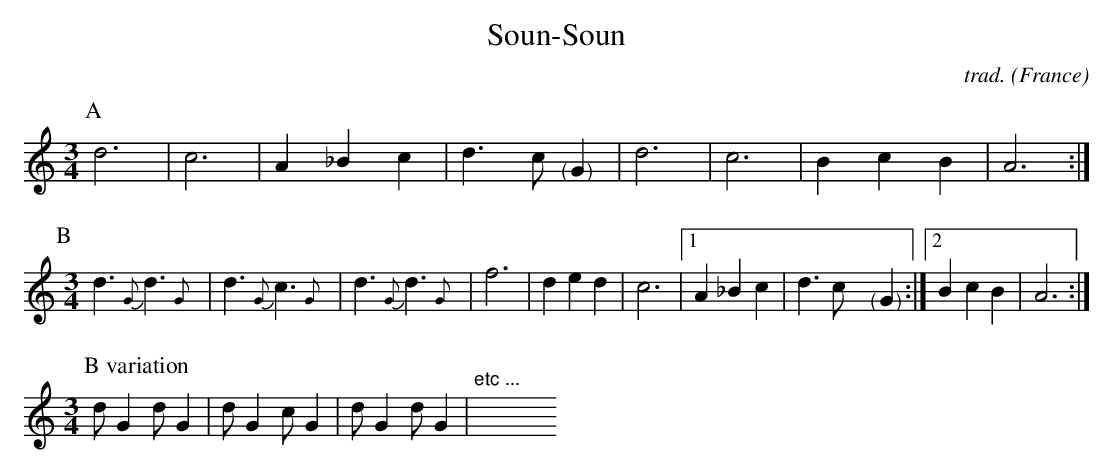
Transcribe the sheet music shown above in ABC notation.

X:1
T:Soun-Soun
C:trad.
O:France
M:none
L:1/4
K:C
P:A
M:3/4
d3 | c3 | A_Bc | d>c"<("">)"G | \
d3 | c3 | BcB | A3 :|
P:B
M:3/4
d3/{G} d3/{G} | d3/{G} c3/{G} | d3/{G} d3/{G} | f3 | \
ded | c3 |[1 A_Bc | d>cx"<("">)"G :|[2 BcB | A3 :|
P:B variation
M:3/4
d/G d/G | d/G c/G | d/G d/G | "etc ..." xx
